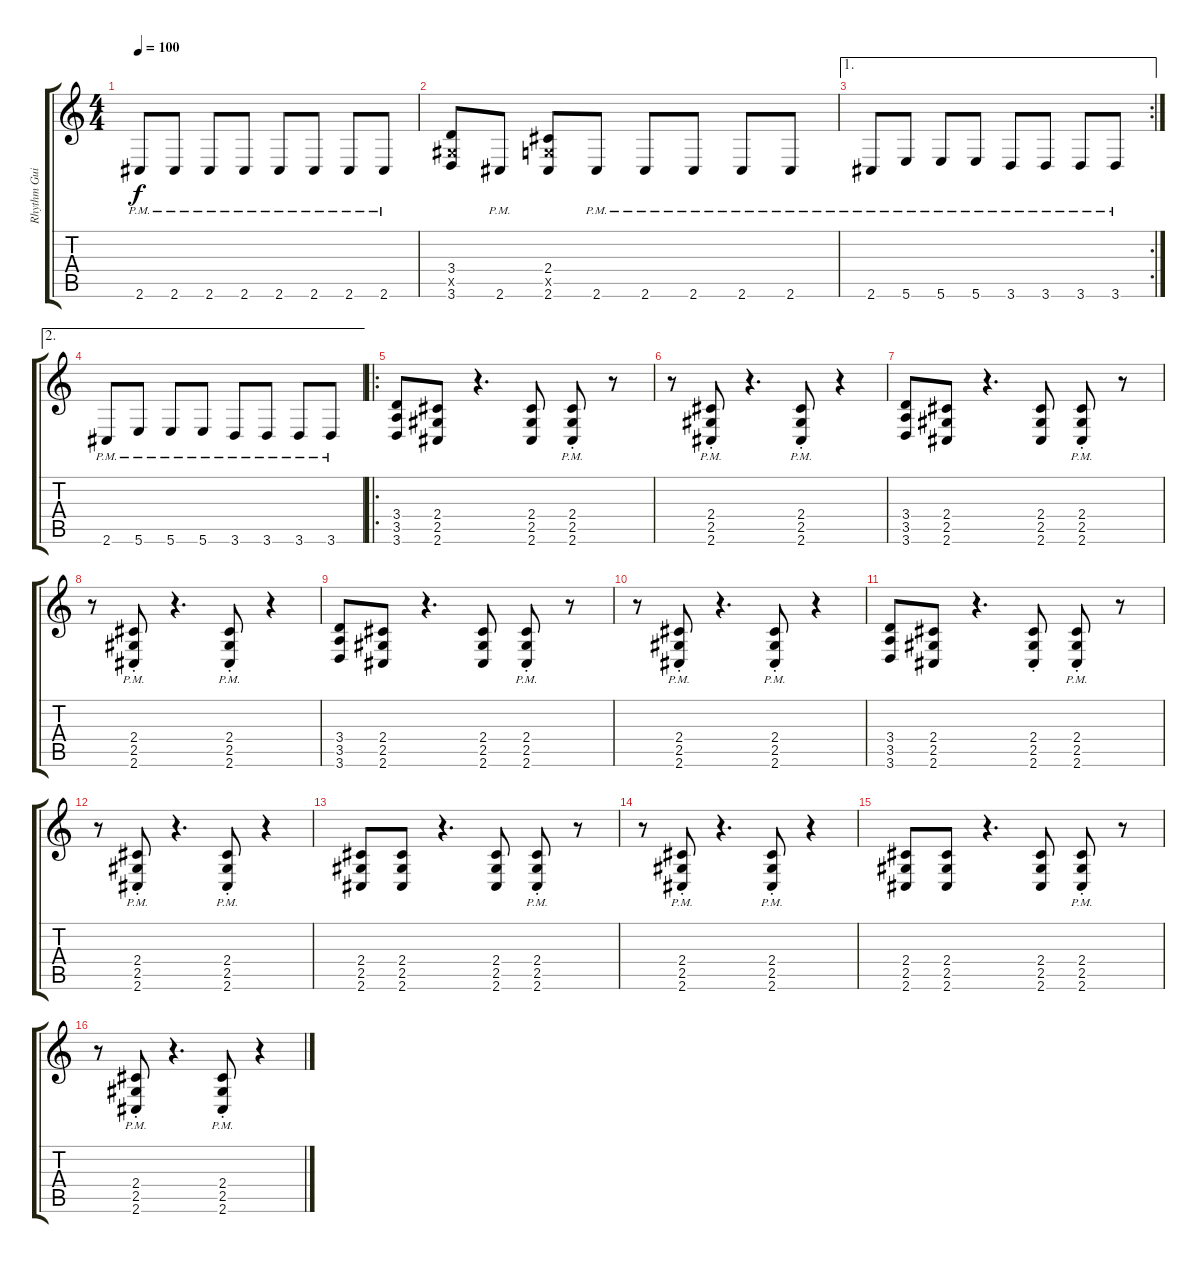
\track ("Rhythm Guitar" "Rhythm Gui") {instrument distortionguitar}
\staff {score tabs}
\tuning (Db4 Ab3 E3 B2 Gb2 B1) {hide}
\ts (4 4)
\tempo 100
\clef g2
\ks c
2.6{pm}.8{dy f} 2.6{pm}.8 2.6{pm}.8 2.6{pm}.8 2.6{pm}.8 2.6{pm}.8 2.6{pm}.8 2.6{pm}.8 |
(3.4 2.5{x} 3.6).8 2.6{pm}.8 (2.4 1.5{x} 2.6).8 2.6{pm}.8 2.6{pm}.8 2.6{pm}.8 2.6{pm}.8 2.6{pm}.8 |
\ae 1
\rc 2
2.6{pm}.8 5.6{pm}.8 5.6{pm}.8 5.6{pm}.8 3.6{pm}.8 3.6{pm}.8 3.6{pm}.8 3.6{pm}.8 |
\ae 2
2.6{pm}.8 5.6{pm}.8 5.6{pm}.8 5.6{pm}.8 3.6{pm}.8 3.6{pm}.8 3.6{pm}.8 3.6{pm}.8 |
\ro
(3.4 3.5 3.6).8 (2.4 2.5 2.6).8 r.4{d} (2.4 2.5 2.6).8 (2.4{pm st} 2.5{pm st} 2.6{pm st}).8 r.8 |
r.8 (2.4{pm st} 2.5{pm st} 2.6{pm st}).8 r.4{d} (2.4{pm st} 2.5{pm st} 2.6{pm st}).8 r.4 |
(3.4 3.5 3.6).8 (2.4 2.5 2.6).8 r.4{d} (2.4 2.5 2.6).8 (2.4{pm st} 2.5{pm st} 2.6{pm st}).8 r.8 |
r.8 (2.4{pm st} 2.5{pm st} 2.6{pm st}).8 r.4{d} (2.4{pm st} 2.5{pm st} 2.6{pm st}).8 r.4 |
(3.4 3.5 3.6).8 (2.4 2.5 2.6).8 r.4{d} (2.4 2.5 2.6).8 (2.4{pm st} 2.5{pm st} 2.6{pm st}).8 r.8 |
r.8 (2.4{pm st} 2.5{pm st} 2.6{pm st}).8 r.4{d} (2.4{pm st} 2.5{pm st} 2.6{pm st}).8 r.4 |
(3.4 3.5 3.6).8 (2.4 2.5 2.6).8 r.4{d} (2.4{st} 2.5{st} 2.6{st}).8 (2.4{pm st} 2.5{pm st} 2.6{pm st}).8 r.8 |
r.8 (2.4{pm st} 2.5{pm st} 2.6{pm st}).8 r.4{d} (2.4{pm st} 2.5{pm st} 2.6{pm st}).8 r.4 |
(2.4 2.5 2.6).8 (2.4 2.5 2.6).8 r.4{d} (2.4 2.5 2.6).8 (2.4{pm st} 2.5{pm st} 2.6{pm st}).8 r.8 |
r.8 (2.4{pm st} 2.5{pm st} 2.6{pm st}).8 r.4{d} (2.4{pm st} 2.5{pm st} 2.6{pm st}).8 r.4 |
(2.4 2.5 2.6).8 (2.4 2.5 2.6).8 r.4{d} (2.4 2.5 2.6).8 (2.4{pm st} 2.5{pm st} 2.6{pm st}).8 r.8 |
r.8 (2.4{pm st} 2.5{pm st} 2.6{pm st}).8 r.4{d} (2.4{pm st} 2.5{pm st} 2.6{pm st}).8 r.4
